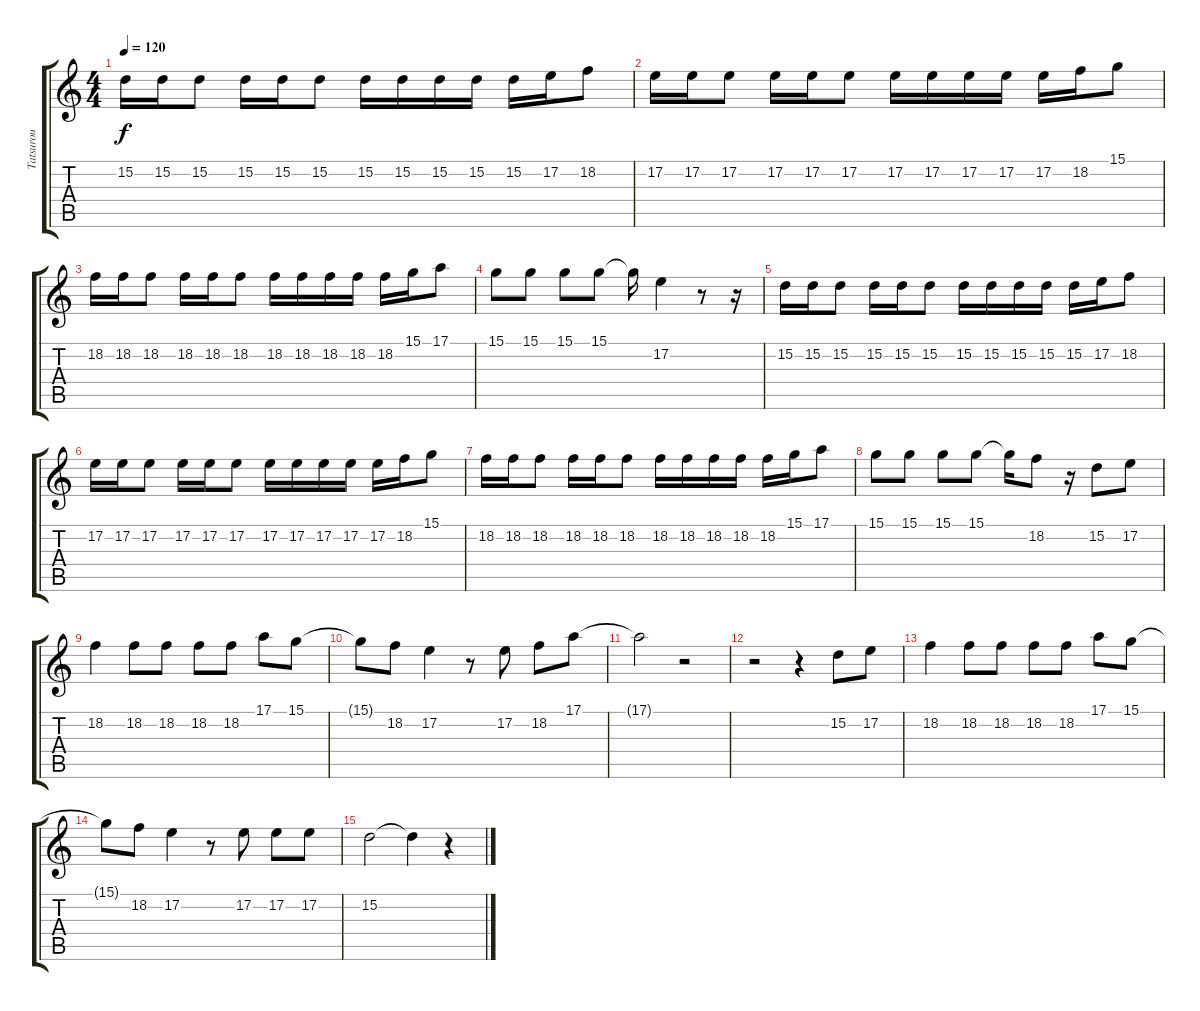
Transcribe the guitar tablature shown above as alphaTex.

\track ("Tatsurou" "Tatsurou") {instrument altosax}
\staff {score tabs}
\tuning (E4 B3 G3 D3 A2 E2) {hide}
\ts (4 4)
\tempo 120
\clef g2
\ks c
15.2.16{dy f} 15.2.16 15.2.8 15.2.16 15.2.16 15.2.8 15.2.16 15.2.16 15.2.16 15.2.16 15.2.16 17.2.16 18.2.8 |
17.2.16 17.2.16 17.2.8 17.2.16 17.2.16 17.2.8 17.2.16 17.2.16 17.2.16 17.2.16 17.2.16 18.2.16 15.1.8 |
18.2.16 18.2.16 18.2.8 18.2.16 18.2.16 18.2.8 18.2.16 18.2.16 18.2.16 18.2.16 18.2.16 15.1.16 17.1.8 |
15.1.8 15.1.8 15.1.8 15.1.8 15.1{t}.16 17.2.4 r.8 r.16 |
15.2.16 15.2.16 15.2.8 15.2.16 15.2.16 15.2.8 15.2.16 15.2.16 15.2.16 15.2.16 15.2.16 17.2.16 18.2.8 |
17.2.16 17.2.16 17.2.8 17.2.16 17.2.16 17.2.8 17.2.16 17.2.16 17.2.16 17.2.16 17.2.16 18.2.16 15.1.8 |
18.2.16 18.2.16 18.2.8 18.2.16 18.2.16 18.2.8 18.2.16 18.2.16 18.2.16 18.2.16 18.2.16 15.1.16 17.1.8 |
15.1.8 15.1.8 15.1.8 15.1.8 15.1{t}.16 18.2.8 r.16 15.2.8 17.2.8 |
18.2.4 18.2.8 18.2.8 18.2.8 18.2.8 17.1.8 15.1.8 |
15.1{t}.8 18.2.8 17.2.4 r.8 17.2.8 18.2.8 17.1.8 |
17.1{t}.2 r.2 |
r.2 r.4 15.2.8 17.2.8 |
18.2.4 18.2.8 18.2.8 18.2.8 18.2.8 17.1.8 15.1.8 |
15.1{t}.8 18.2.8 17.2.4 r.8 17.2.8 17.2.8 17.2.8 |
15.2.2 15.2{t}.4 r.4
